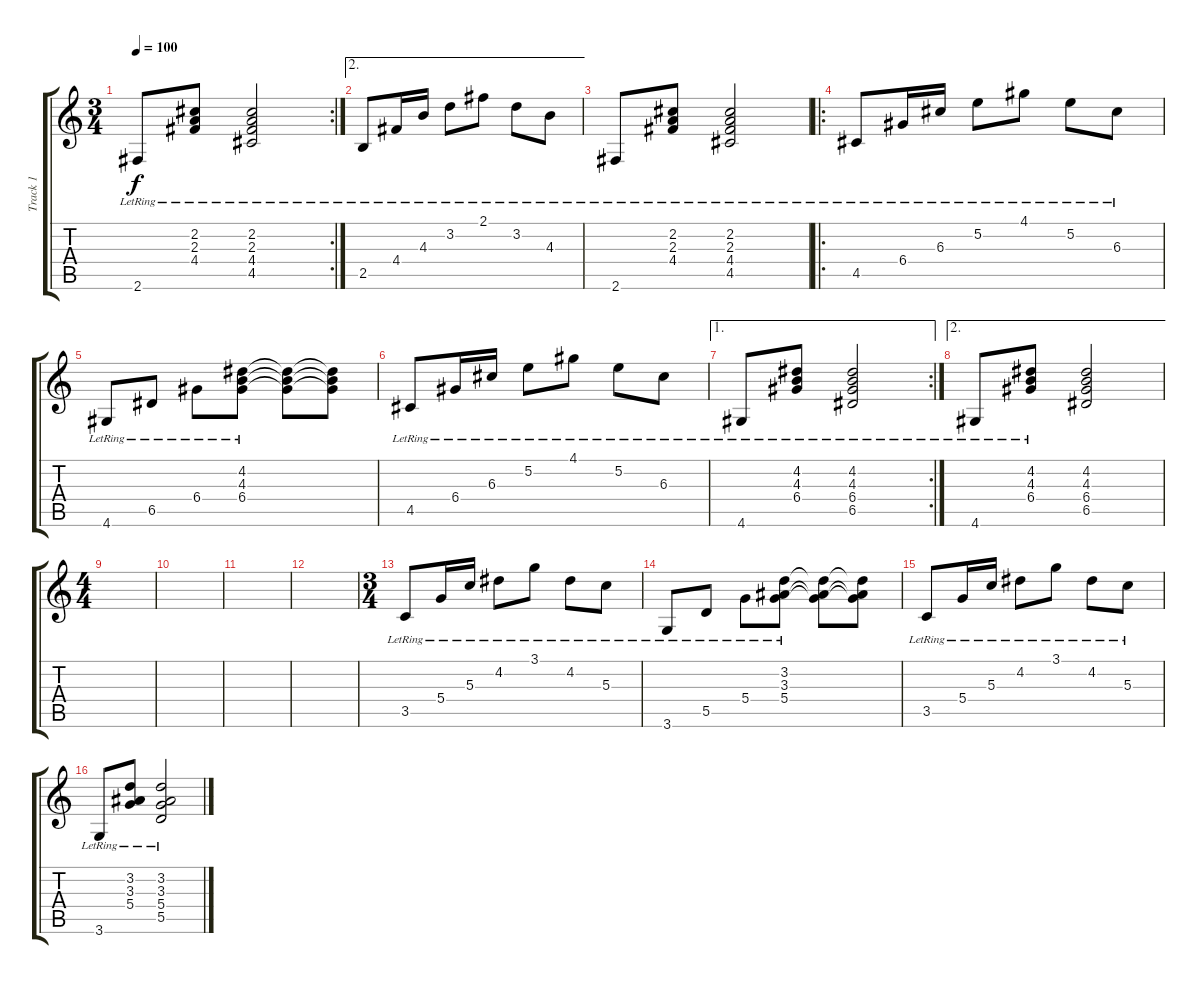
\track ("Track 1" "Track 1") {instrument acousticguitarnylon}
\staff {score tabs}
\tuning (E4 B3 G3 D3 A2 E2) {hide}
\rc 2
\ts (3 4)
\tempo 100
\clef g2
\ks c
2.6{lr}.8{dy f} (2.2{lr} 2.3{lr} 4.4{lr}).8 (2.2 2.3 4.4{lr} 4.5).2 |
\ae 2
2.5{lr}.8 4.4{lr}.16 4.3{lr}.16 3.2{lr}.8 2.1{lr}.8 3.2{lr}.8 4.3{lr}.8 |
2.6{lr}.8 (2.2{lr} 2.3{lr} 4.4{lr}).8 (2.2 2.3 4.4{lr} 4.5).2 |
\ro
4.5{lr}.8 6.4{lr}.16 6.3{lr}.16 5.2{lr}.8 4.1{lr}.8 5.2{lr}.8 6.3{lr}.8 |
4.6{lr}.8 6.5{lr}.8 6.4{lr}.8 (4.2{lr} 4.3{lr} 6.4{lr}).8 (4.2{t} 4.3{t} 6.4{t}).8 (4.2{t} 4.3{t} 6.4{t}).8 |
4.5{lr}.8 6.4{lr}.16 6.3{lr}.16 5.2{lr}.8 4.1{lr}.8 5.2{lr}.8 6.3{lr}.8 |
\ae 1
\rc 2
4.6{lr}.8 (4.2{lr} 4.3{lr} 6.4{lr}).8 (4.2 4.3 6.4{lr} 6.5).2 |
\ae 2
4.6{lr}.8 (4.2{lr} 4.3{lr} 6.4{lr}).8 (4.2 4.3 6.4 6.5).2 |
\ts (4 4)
|
|
|
|
\ts (3 4)
3.5{lr}.8 5.4{lr}.16 5.3{lr}.16 4.2{lr}.8 3.1{lr}.8 4.2{lr}.8 5.3{lr}.8 |
3.6{lr}.8 5.5{lr}.8 5.4{lr}.8 (3.2{lr} 3.3{lr} 5.4{lr}).8 (3.2{t} 3.3{t} 5.4{t}).8 (3.2{t} 3.3{t} 5.4{t}).8 |
3.5{lr}.8 5.4{lr}.16 5.3{lr}.16 4.2{lr}.8 3.1{lr}.8 4.2{lr}.8 5.3{lr}.8 |
3.6{lr}.8 (3.2{lr} 3.3{lr} 5.4{lr}).8 (3.2 3.3 5.4{lr} 5.5).2
